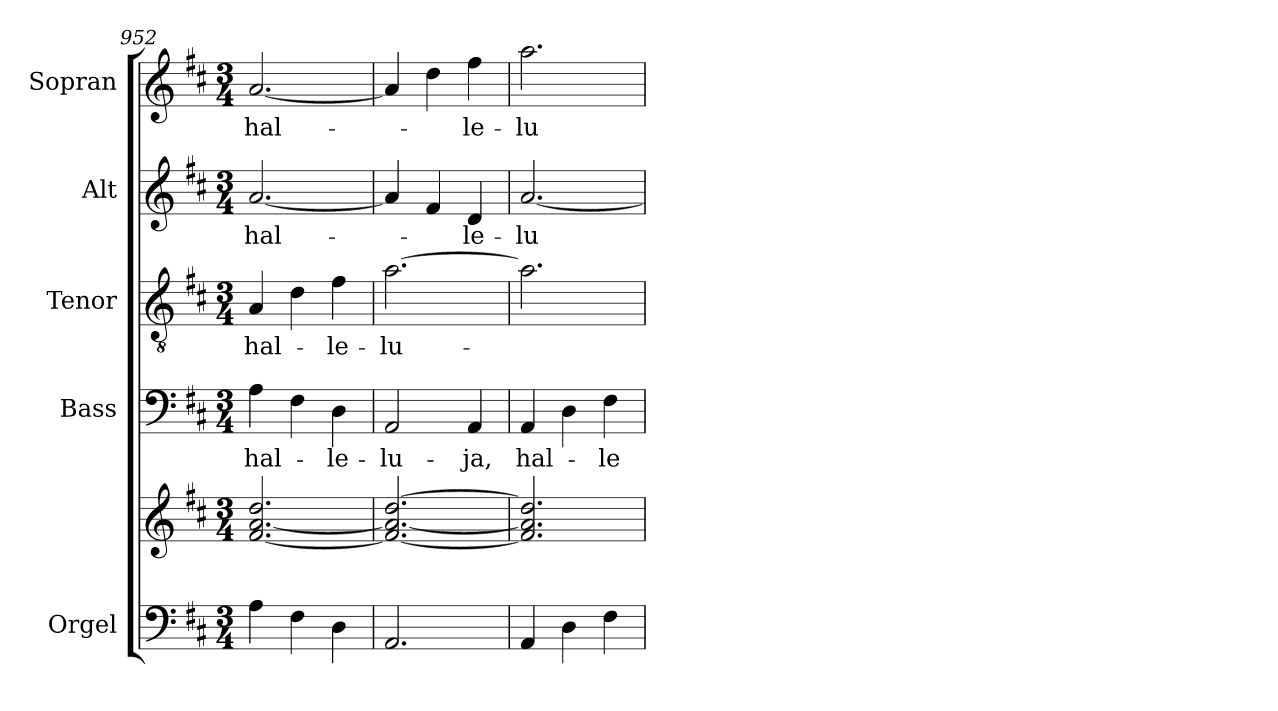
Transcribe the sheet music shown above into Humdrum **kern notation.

**kern	**kern	**kern	**text	**kern	**text	**kern	**text	**kern	**text
*part5	*part5	*part4	*part4	*part3	*part3	*part2	*part2	*part1	*part1
*staff6	*staff5	*staff4	*staff4	*staff3	*staff3	*staff2	*staff2	*staff1	*staff1
*I"Orgel	*	*I"Bass	*	*I"Tenor	*	*I"Alt	*	*I"Sopran	*
*I'Org.	*	*I'B.	*	*I'T.	*	*I'A.	*	*I'S.	*
*clefF4	*clefG2	*clefF4	*	*clefGv2	*	*clefG2	*	*clefG2	*
*k[f#c#]	*k[f#c#]	*k[f#c#]	*	*k[f#c#]	*	*k[f#c#]	*	*k[f#c#]	*
*D:	*D:	*D:	*	*D:	*	*D:	*	*D:	*
*M3/4	*M3/4	*M3/4	*	*M3/4	*	*M3/4	*	*M3/4	*
=952	=952	=952	=952	=952	=952	=952	=952	=952	=952
!	!	!	!LO:LY:b	!	!LO:LY:b	!	!LO:LY:b	!	!LO:LY:b
4A\	[2.f#/ [2.a/ 2.dd/	4A\	hal-	4A/	hal-	[2.a/	hal-	[2.a/	hal-
4F#\	.	4F#\	.	4d\	.	.	.	.	.
!	!	!	!LO:LY:b	!	!LO:LY:b	!	!	!	!
4D\	.	4D\	-le-	4f#\	-le-	.	.	.	.
=953	=953	=953	=953	=953	=953	=953	=953	=953	=953
!	!	!	!LO:LY:b	!	!LO:LY:b	!	!	!	!
2.AA/	2.f#/_ 2.a/_ [2.dd/	2AA/	-lu-	[2.a\	-lu-	4a/]	.	4a/]	.
.	.	.	.	.	.	4f#/	.	4dd\	.
!	!	!	!LO:LY:b	!	!	!	!LO:LY:b	!	!LO:LY:b
.	.	4AA/	-ja,	.	.	4d/	-le-	4ff#\	-le-
=954	=954	=954	=954	=954	=954	=954	=954	=954	=954
!	!	!	!LO:LY:b	!	!	!	!LO:LY:b	!	!LO:LY:b
4AA/	2.f#/] 2.a/] 2.dd/]	4AA/	hal-	2.a\]	.	[2.a/	-lu-	2.aa\	-lu-
4D\	.	4D\	.	.	.	.	.	.	.
!	!	!	!LO:LY:b	!	!	!	!	!	!
4F#\	.	4F#\	-le-	.	.	.	.	.	.
=	=	=	=	=	=	=	=	=	=
*-	*-	*-	*-	*-	*-	*-	*-	*-	*-
